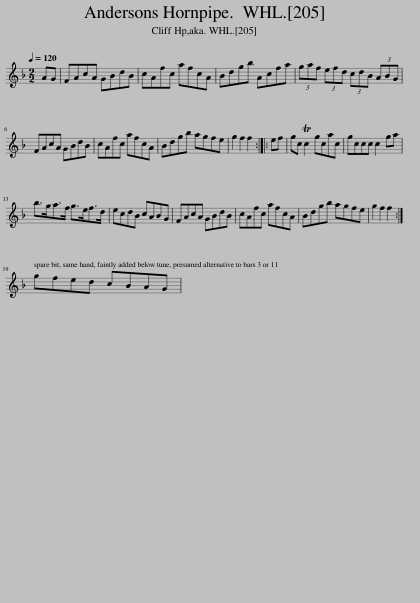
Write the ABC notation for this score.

X:1
L:1/8
Q:1/4=120
M:2/2
I:linebreak $
K:F
V:1 treble
V:1
 AG | FAcA GBdB | cAfc afcA | Bdgb Acfa | (3gaf (3efd (3cdB (3ABG |$ %5
 FAcA GBdB | cAfc afcA | Bdgb agfe | g2 f2 f2 :: ef | %10
 gc Tc2 gcac | gccc c2 ga |$ b>ga>f g>ef>d | ecdB cABG | FAcA GBdB | %15
 cAfc afcA | Bdgb agfe | g2 f2 f2 :|$ gfed cBAG | %19
